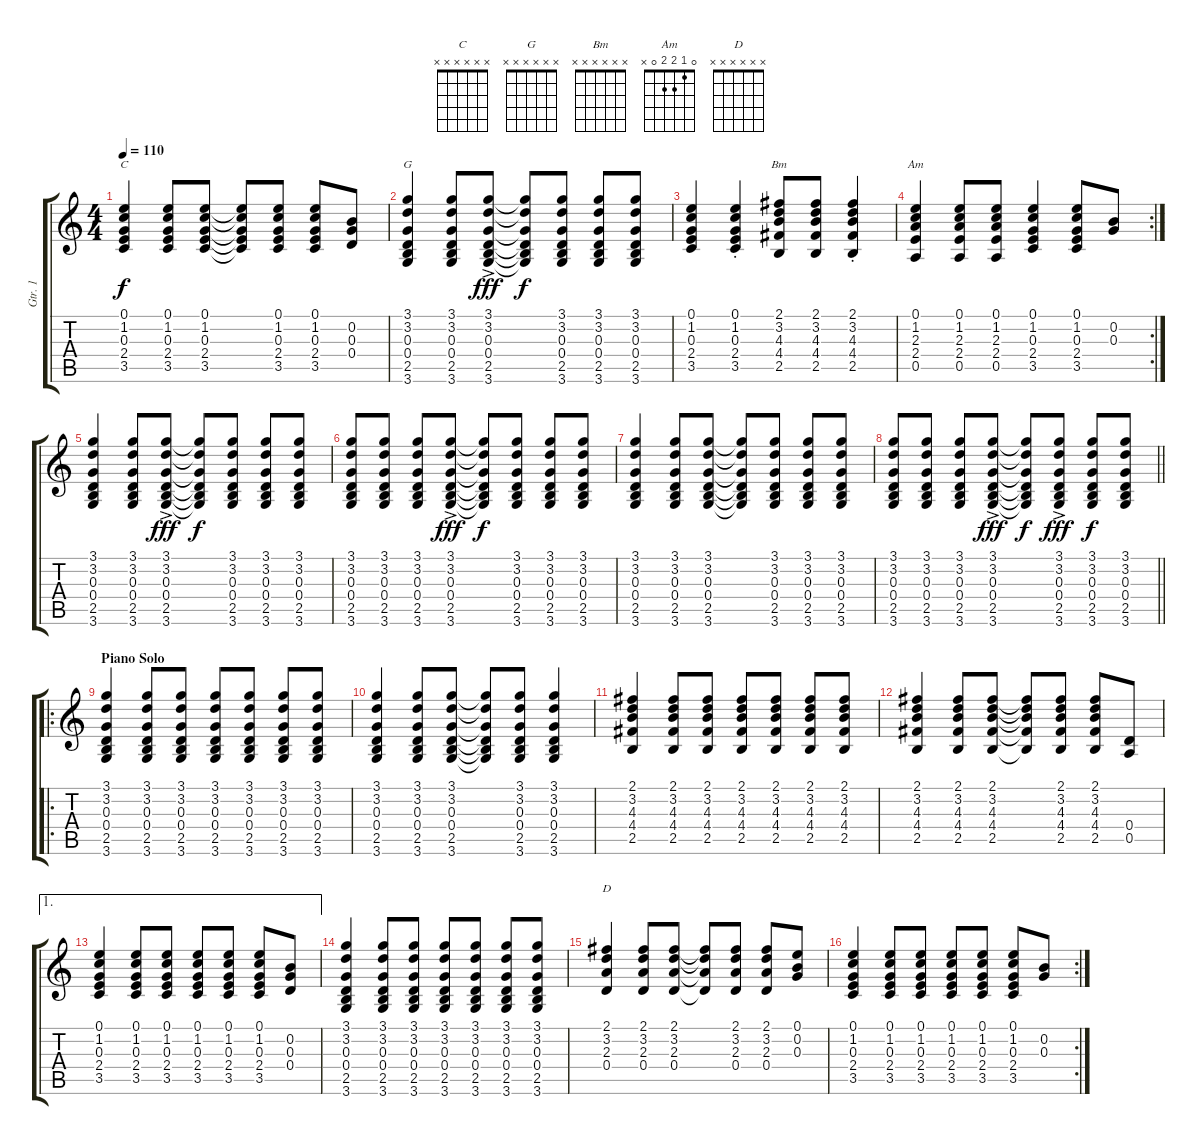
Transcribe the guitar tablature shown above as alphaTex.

\track ("Gtr. 1" "Gtr. 1") {instrument acousticguitarsteel}
\staff {score tabs}
\tuning (E4 B3 G3 D3 A2 E2) {hide}
\chord ("C" x x x x x x)
\chord ("G" x x x x x x)
\chord ("Bm" x x x x x x)
\chord ("Am" 0 1 2 2 0 x)
\chord ("D" x x x x x x)
\ts (4 4)
\tempo 110
\clef g2
\ks c
(0.1 1.2 0.3 2.4 3.5).4{ch "C" dy f} (0.1 1.2 0.3 2.4 3.5).8 (0.1 1.2 0.3 2.4 3.5).8 (0.1{t} 1.2{t} 0.3{t} 2.4{t} 3.5{t}).8 (0.1 1.2 0.3 2.4 3.5).8 (0.1 1.2 0.3 2.4 3.5).8 (0.2 0.3 0.4).8 |
(3.1 3.2 0.3 0.4 2.5 3.6).4{ch "G"} (3.1 3.2 0.3 0.4 2.5 3.6).8 (3.1{ac} 3.2{ac} 0.3{ac} 0.4{ac} 2.5{ac} 3.6{ac}).8{dy fff} (3.1{t} 3.2{t} 0.3{t} 0.4{t} 2.5{t} 3.6{t}).8{dy f} (3.1 3.2 0.3 0.4 2.5 3.6).8 (3.1 3.2 0.3 0.4 2.5 3.6).8 (3.1 3.2 0.3 0.4 2.5 3.6).8 |
(0.1 1.2 0.3 2.4 3.5).4 (0.1{st} 1.2{st} 0.3{st} 2.4{st} 3.5{st}).4 (2.1 3.2 4.3 4.4 2.5).8{ch "Bm"} (2.1 3.2 4.3 4.4 2.5).8 (2.1{st} 3.2{st} 4.3{st} 4.4{st} 2.5{st}).4 |
\rc 2
(0.1 1.2 2.3 2.4 0.5).4{ch "Am"} (0.1 1.2 2.3 2.4 0.5).8 (0.1 1.2 2.3 2.4 0.5).8 (0.1 1.2 0.3 2.4 3.5).4 (0.1 1.2 0.3 2.4 3.5).8 (0.2 0.3).8 |
(3.1 3.2 0.3 0.4 2.5 3.6).4 (3.1 3.2 0.3 0.4 2.5 3.6).8 (3.1{ac} 3.2{ac} 0.3{ac} 0.4{ac} 2.5{ac} 3.6{ac}).8{dy fff} (3.1{t} 3.2{t} 0.3{t} 0.4{t} 2.5{t} 3.6{t}).8{dy f} (3.1 3.2 0.3 0.4 2.5 3.6).8 (3.1 3.2 0.3 0.4 2.5 3.6).8 (3.1 3.2 0.3 0.4 2.5 3.6).8 |
(3.1 3.2 0.3 0.4 2.5 3.6).8 (3.1 3.2 0.3 0.4 2.5 3.6).8 (3.1 3.2 0.3 0.4 2.5 3.6).8 (3.1{ac} 3.2{ac} 0.3{ac} 0.4{ac} 2.5{ac} 3.6{ac}).8{dy fff} (3.1{t} 3.2{t} 0.3{t} 0.4{t} 2.5{t} 3.6{t}).8{dy f} (3.1 3.2 0.3 0.4 2.5 3.6).8 (3.1 3.2 0.3 0.4 2.5 3.6).8 (3.1 3.2 0.3 0.4 2.5 3.6).8 |
(3.1 3.2 0.3 0.4 2.5 3.6).4 (3.1 3.2 0.3 0.4 2.5 3.6).8 (3.1 3.2 0.3 0.4 2.5 3.6).8 (3.1{t} 3.2{t} 0.3{t} 0.4{t} 2.5{t} 3.6{t}).8 (3.1 3.2 0.3 0.4 2.5 3.6).8 (3.1 3.2 0.3 0.4 2.5 3.6).8 (3.1 3.2 0.3 0.4 2.5 3.6).8 |
\barLineRight lightlight
(3.1 3.2 0.3 0.4 2.5 3.6).8 (3.1 3.2 0.3 0.4 2.5 3.6).8 (3.1 3.2 0.3 0.4 2.5 3.6).8 (3.1{ac} 3.2{ac} 0.3{ac} 0.4{ac} 2.5{ac} 3.6{ac}).8{dy fff} (3.1{t} 3.2{t} 0.3{t} 0.4{t} 2.5{t} 3.6{t}).8{dy f} (3.1{ac} 3.2{ac} 0.3{ac} 0.4{ac} 2.5{ac} 3.6{ac}).8{dy fff} (3.1 3.2 0.3 0.4 2.5 3.6).8{dy f} (3.1 3.2 0.3 0.4 2.5 3.6).8 |
\ro
\section ("" "Piano Solo")
(3.1 3.2 0.3 0.4 2.5 3.6).4 (3.1 3.2 0.3 0.4 2.5 3.6).8 (3.1 3.2 0.3 0.4 2.5 3.6).8 (3.1 3.2 0.3 0.4 2.5 3.6).8 (3.1 3.2 0.3 0.4 2.5 3.6).8 (3.1 3.2 0.3 0.4 2.5 3.6).8 (3.1 3.2 0.3 0.4 2.5 3.6).8 |
(3.1 3.2 0.3 0.4 2.5 3.6).4 (3.1 3.2 0.3 0.4 2.5 3.6).8 (3.1 3.2 0.3 0.4 2.5 3.6).8 (3.1{t} 3.2{t} 0.3{t} 0.4{t} 2.5{t} 3.6{t}).8 (3.1 3.2 0.3 0.4 2.5 3.6).8 (3.1 3.2 0.3 0.4 2.5 3.6).4 |
(2.1 3.2 4.3 4.4 2.5).4 (2.1 3.2 4.3 4.4 2.5).8 (2.1 3.2 4.3 4.4 2.5).8 (2.1 3.2 4.3 4.4 2.5).8 (2.1 3.2 4.3 4.4 2.5).8 (2.1 3.2 4.3 4.4 2.5).8 (2.1 3.2 4.3 4.4 2.5).8 |
(2.1 3.2 4.3 4.4 2.5).4 (2.1 3.2 4.3 4.4 2.5).8 (2.1 3.2 4.3 4.4 2.5).8 (2.1{t} 3.2{t} 4.3{t} 4.4{t} 2.5{t}).8 (2.1 3.2 4.3 4.4 2.5).8 (2.1 3.2 4.3 4.4 2.5).8 (0.4 0.5).8 |
\ae 1
(0.1 1.2 0.3 2.4 3.5).4 (0.1 1.2 0.3 2.4 3.5).8 (0.1 1.2 0.3 2.4 3.5).8 (0.1 1.2 0.3 2.4 3.5).8 (0.1 1.2 0.3 2.4 3.5).8 (0.1 1.2 0.3 2.4 3.5).8 (0.2 0.3 0.4).8 |
(3.1 3.2 0.3 0.4 2.5 3.6).4 (3.1 3.2 0.3 0.4 2.5 3.6).8 (3.1 3.2 0.3 0.4 2.5 3.6).8 (3.1 3.2 0.3 0.4 2.5 3.6).8 (3.1 3.2 0.3 0.4 2.5 3.6).8 (3.1 3.2 0.3 0.4 2.5 3.6).8 (3.1 3.2 0.3 0.4 2.5 3.6).8 |
(2.1 3.2 2.3 0.4).4{ch "D"} (2.1 3.2 2.3 0.4).8 (2.1 3.2 2.3 0.4).8 (2.1{t} 3.2{t} 2.3{t} 0.4{t}).8 (2.1 3.2 2.3 0.4).8 (2.1 3.2 2.3 0.4).8 (0.1 0.2 0.3).8 |
\rc 2
(0.1 1.2 0.3 2.4 3.5).4 (0.1 1.2 0.3 2.4 3.5).8 (0.1 1.2 0.3 2.4 3.5).8 (0.1 1.2 0.3 2.4 3.5).8 (0.1 1.2 0.3 2.4 3.5).8 (0.1 1.2 0.3 2.4 3.5).8 (0.2 0.3).8
